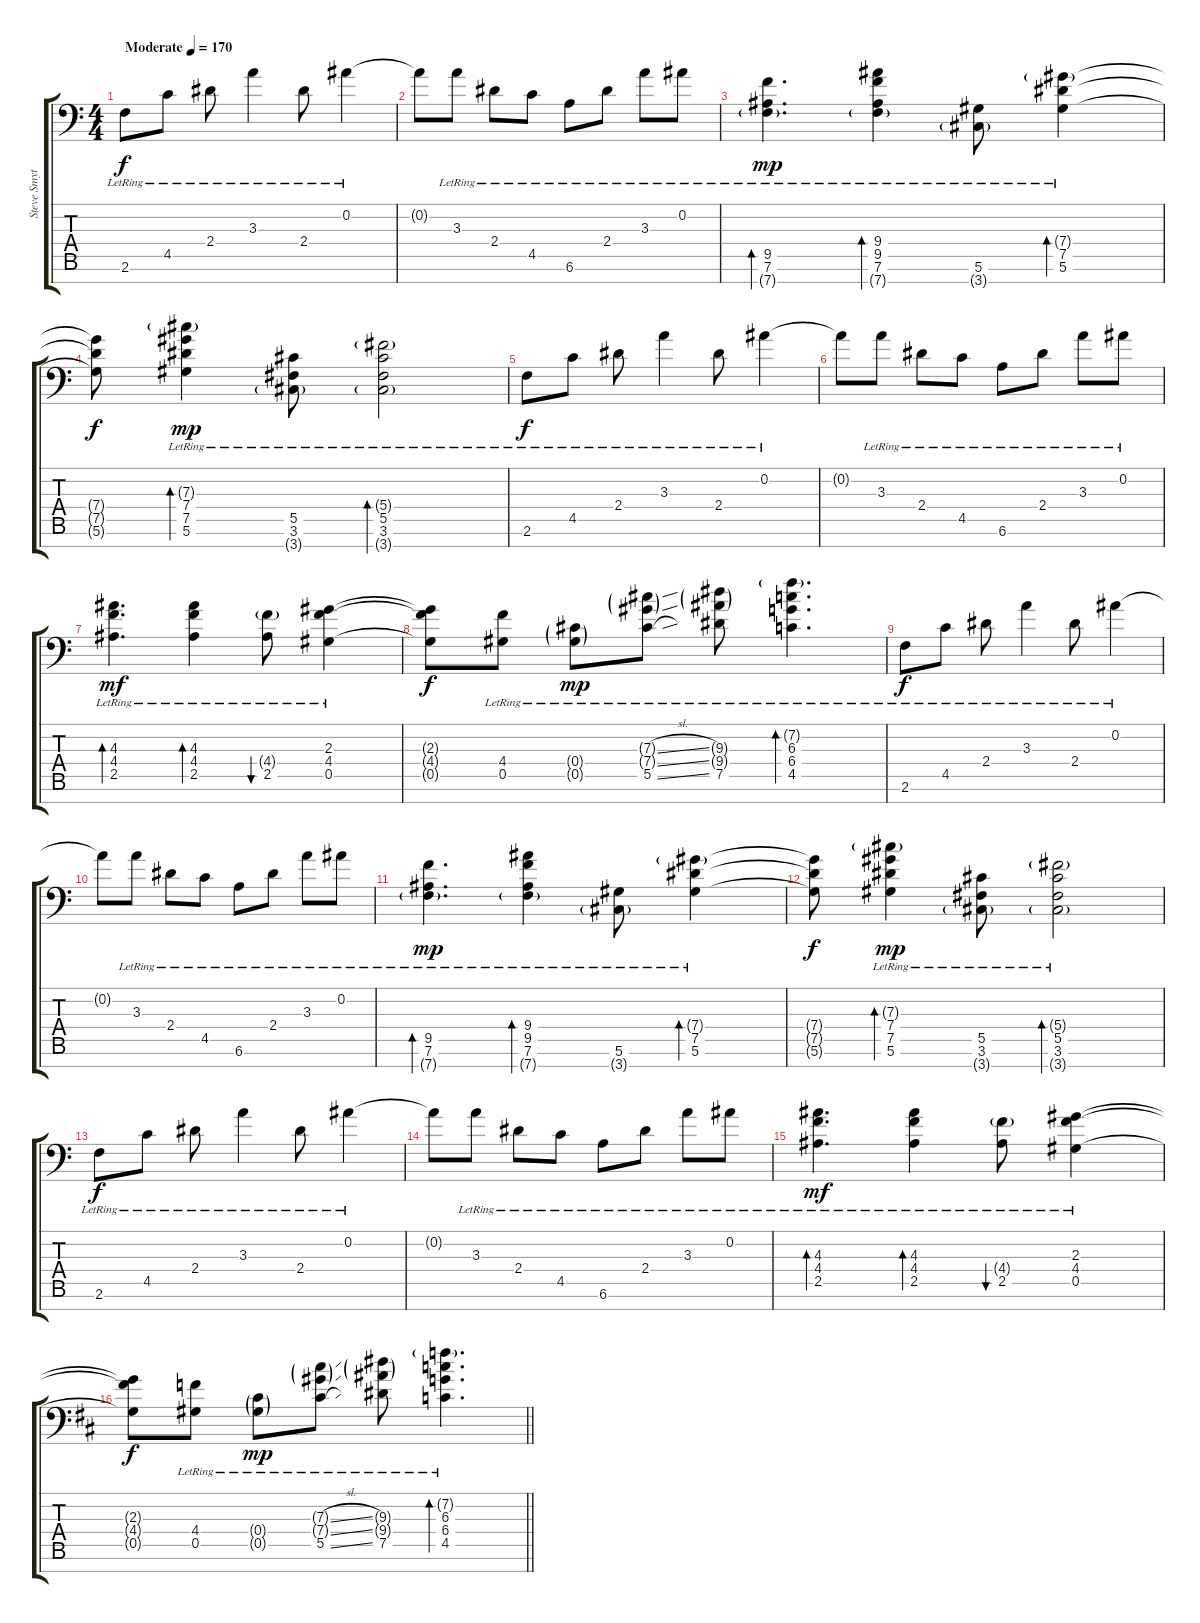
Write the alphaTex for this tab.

\track ("Steve Smyth Clean" "Steve Smyt") {instrument acousticguitarsteel}
\staff {score tabs}
\tuning (Eb4 Bb3 Gb3 Db3 Ab2 Eb2 Bb1) {hide}
\ts (4 4)
\tempo (170 "Moderate")
\clef f4
\ks c
2.6{lr}.8{dy f instrument acousticguitarsteel} 4.5{lr}.8 2.4{lr}.8 3.3{lr}.4 2.4{lr}.8 0.2{lr}.4 |
0.2{t}.8 3.3{lr}.8 2.4{lr}.8 4.5{lr}.8 6.6{lr}.8 2.4{lr}.8 3.3{lr}.8 0.2{lr}.8 |
(9.5{lr} 7.6{lr} 7.7{g lr}).4{d bd 240 dy mp} (9.4{lr} 9.5{lr} 7.6{lr} 7.7{g lr}).4{bd 240} (5.6{lr} 3.7{g}).8 (7.4{g lr} 7.5{lr} 5.6{lr}).4{bd 240} |
(7.4{t} 7.5{t} 5.6{t}).8{dy f} (7.3{g lr} 7.4{lr} 7.5{lr} 5.6{lr}).4{bd 240 dy mp} (5.5{lr} 3.6{lr} 3.7{g lr}).8 (5.4{g lr} 5.5{lr} 3.6{lr} 3.7{g lr}).2{bd 240} |
2.6{lr}.8{dy f} 4.5{lr}.8 2.4{lr}.8 3.3{lr}.4 2.4{lr}.8 0.2{lr}.4 |
0.2{t}.8 3.3{lr}.8 2.4{lr}.8 4.5{lr}.8 6.6{lr}.8 2.4{lr}.8 3.3{lr}.8 0.2{lr}.8 |
(4.3{lr} 4.4{lr} 2.5{lr}).4{d bd 30 dy mf} (4.3{lr} 4.4{lr} 2.5{lr}).4{bd 30} (4.4{g lr} 2.5{lr}).8{bu 240} (2.3{lr} 4.4{lr} 0.5{lr}).4 |
(2.3{t} 4.4{t} 0.5{t}).8{dy f} (4.4{lr} 0.5{lr}).8 (0.4{g lr} 0.5{g lr}).8{dy mp} (7.3{sl g lr} 7.4{sl g lr} 5.5{sl lr}).8 (9.3{g lr} 9.4{g lr} 7.5{lr}).8 (7.2{g lr} 6.3{lr} 6.4{lr} 4.5{lr}).4{d bd 240} |
2.6{lr}.8{dy f} 4.5{lr}.8 2.4{lr}.8 3.3{lr}.4 2.4{lr}.8 0.2{lr}.4 |
0.2{t}.8 3.3{lr}.8 2.4{lr}.8 4.5{lr}.8 6.6{lr}.8 2.4{lr}.8 3.3{lr}.8 0.2{lr}.8 |
(9.5{lr} 7.6{lr} 7.7{g lr}).4{d bd 240 dy mp} (9.4{lr} 9.5{lr} 7.6{lr} 7.7{g lr}).4{bd 240} (5.6{lr} 3.7{g}).8 (7.4{g lr} 7.5{lr} 5.6{lr}).4{bd 240} |
(7.4{t} 7.5{t} 5.6{t}).8{dy f} (7.3{g lr} 7.4{lr} 7.5{lr} 5.6{lr}).4{bd 240 dy mp} (5.5{lr} 3.6{lr} 3.7{g lr}).8 (5.4{g lr} 5.5{lr} 3.6{lr} 3.7{g lr}).2{bd 240} |
2.6{lr}.8{dy f} 4.5{lr}.8 2.4{lr}.8 3.3{lr}.4 2.4{lr}.8 0.2{lr}.4 |
0.2{t}.8 3.3{lr}.8 2.4{lr}.8 4.5{lr}.8 6.6{lr}.8 2.4{lr}.8 3.3{lr}.8 0.2{lr}.8 |
(4.3{lr} 4.4{lr} 2.5{lr}).4{d bd 30 dy mf} (4.3{lr} 4.4{lr} 2.5{lr}).4{bd 30} (4.4{g lr} 2.5{lr}).8{bu 240} (2.3{lr} 4.4{lr} 0.5{lr}).4 |
\barLineRight lightlight
\ks d
(2.3{t} 4.4{t} 0.5{t}).8{dy f} (4.4{lr} 0.5{lr}).8 (0.4{g lr} 0.5{g lr}).8{dy mp} (7.3{sl g lr} 7.4{sl g lr} 5.5{sl lr}).8 (9.3{g lr} 9.4{g lr} 7.5{lr}).8 (7.2{g lr} 6.3{lr} 6.4{lr} 4.5{lr}).4{d bd 240}
